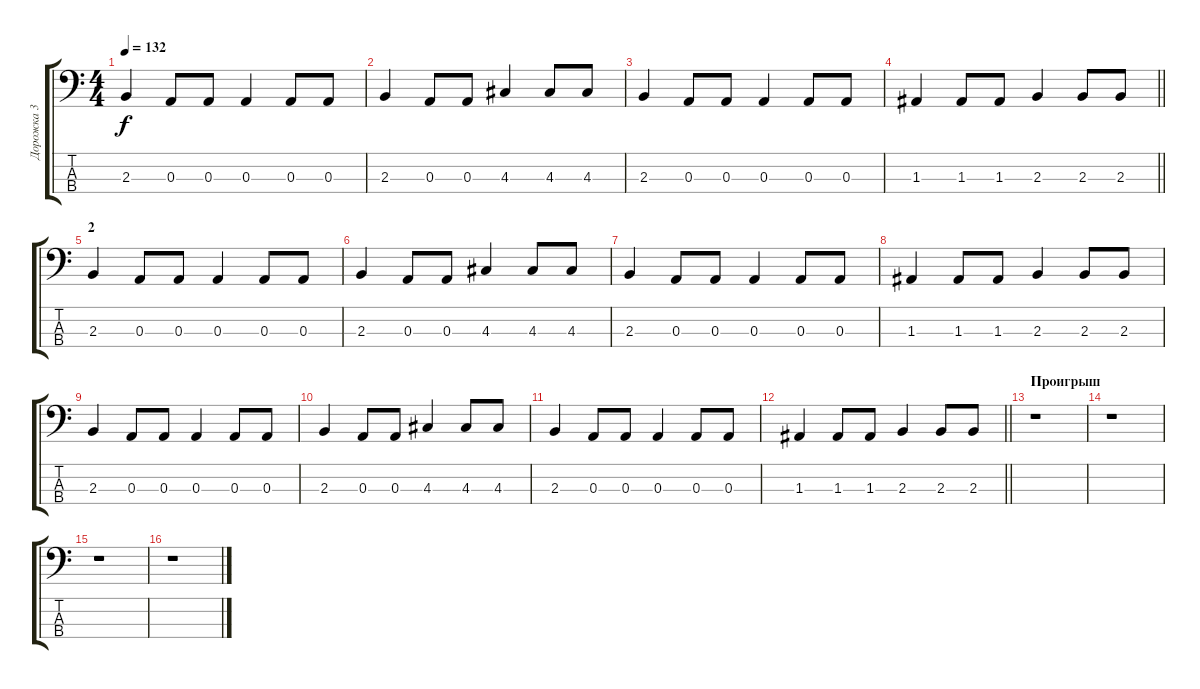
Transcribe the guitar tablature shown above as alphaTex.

\track ("Дорожка 3" "Дорожка 3") {instrument electricbasspick}
\staff {score tabs}
\tuning (G2 D2 A1 E1) {hide}
\ts (4 4)
\tempo 132
\clef f4
\ks c
2.3.4{dy f} 0.3.8 0.3.8 0.3.4 0.3.8 0.3.8 |
2.3.4 0.3.8 0.3.8 4.3.4 4.3.8 4.3.8 |
2.3.4 0.3.8 0.3.8 0.3.4 0.3.8 0.3.8 |
\barLineRight lightlight
1.3.4 1.3.8 1.3.8 2.3.4 2.3.8 2.3.8 |
\section ("" "2")
2.3.4 0.3.8 0.3.8 0.3.4 0.3.8 0.3.8 |
2.3.4 0.3.8 0.3.8 4.3.4 4.3.8 4.3.8 |
2.3.4 0.3.8 0.3.8 0.3.4 0.3.8 0.3.8 |
1.3.4 1.3.8 1.3.8 2.3.4 2.3.8 2.3.8 |
2.3.4 0.3.8 0.3.8 0.3.4 0.3.8 0.3.8 |
2.3.4 0.3.8 0.3.8 4.3.4 4.3.8 4.3.8 |
2.3.4 0.3.8 0.3.8 0.3.4 0.3.8 0.3.8 |
\barLineRight lightlight
1.3.4 1.3.8 1.3.8 2.3.4 2.3.8 2.3.8 |
\section ("" "Проигрыш")
r.1 |
r.1 |
r.1 |
r.1
